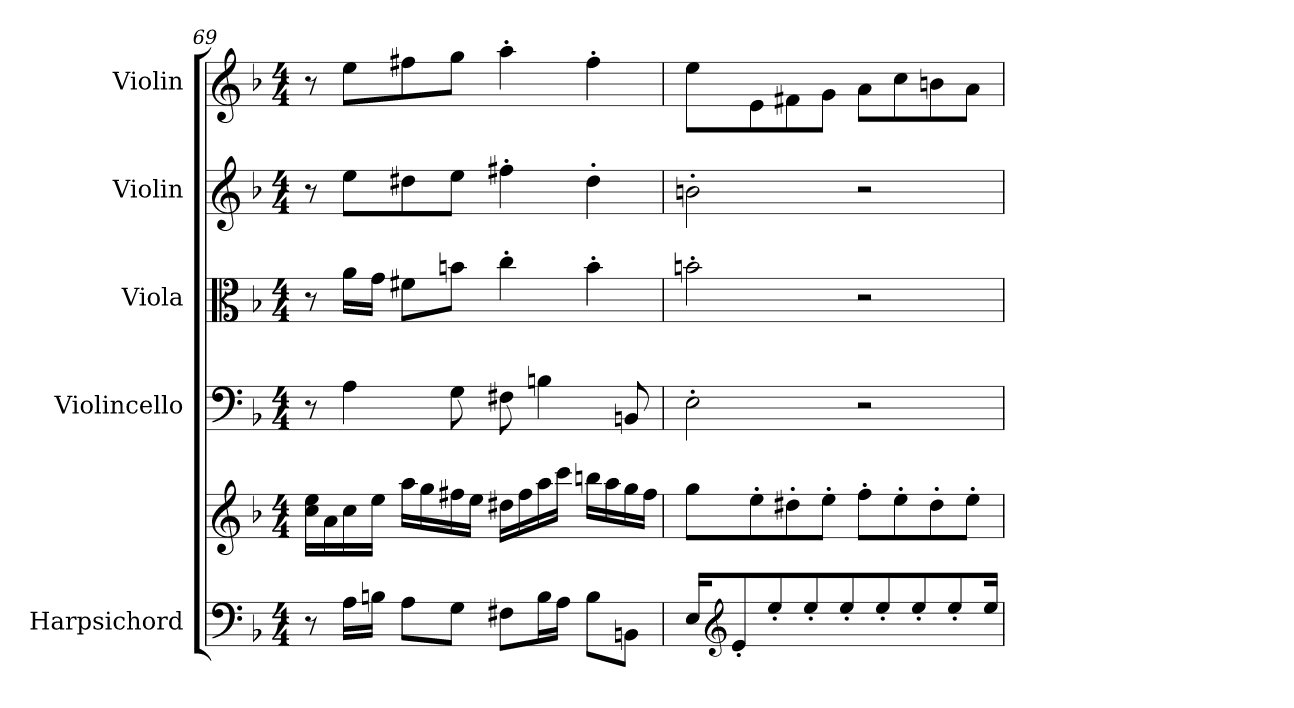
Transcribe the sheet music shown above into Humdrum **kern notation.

**kern	**kern	**kern	**kern	**kern	**kern
*part5	*part5	*part4	*part3	*part2	*part1
*staff6	*staff5	*staff4	*staff3	*staff2	*staff1
*I"Harpsichord	*	*I"Violincello	*I"Viola	*I"Violin	*I"Violin
*I'Hpschd	*	*I'Vc	*I'Vla	*I'Vln	*I'Vln
!!LO:PB:g=z
*clefF4	*clefG2	*clefF4	*clefC3	*clefG2	*clefG2
*k[b-]	*k[b-]	*k[b-]	*k[b-]	*k[b-]	*k[b-]
*M4/4	*M4/4	*M4/4	*M4/4	*M4/4	*M4/4
=69	=69	=69	=69	=69	=69
8r	16cc\ 16ee\LL	8r	8r	8r	8r
.	16a\	.	.	.	.
16A\LL	16cc\	4A\	16a\LL	8ee\L	8ee\L
16Bn\JJ	16ee\JJ	.	16g\JJ	.	.
8A\L	16aa\LL	.	8f#X\L	8dd#X\	8ff#X\
.	16gg\	.	.	.	.
8G\J	16ff#X\	8G\	8bn\J	8ee\J	8gg\J
.	16ee\JJ	.	.	.	.
8F#X\L	16dd#X\LL	8F#X\	4cc'\	4ff#X'\	4aa'\
.	16ff#\	.	.	.	.
16B\L	16aa\	4Bn\	.	.	.
16A\JJ	16ccc\JJ	.	.	.	.
8B\L	16bbn\LL	.	4b'\	4dd#'\	4ff#'\
.	16aa\	.	.	.	.
8BBn\J	16gg\	8BBn/	.	.	.
.	16ff#\JJ	.	.	.	.
=70	=70	=70	=70	=70	=70
16E/KL	8gg\L	2E'\	2bn'\	2bn'\	8ee\L
*clefG2	*	*	*	*	*
8e'/	.	.	.	.	.
.	8ee'\	.	.	.	8e\
8ee'/	.	.	.	.	.
.	8dd#X'\	.	.	.	8f#X\
8ee'/	.	.	.	.	.
.	8ee'\J	.	.	.	8g\J
8ee'/	.	.	.	.	.
.	8ff'\L	2r	2r	2r	8a\L
8ee'/	.	.	.	.	.
.	8ee'\	.	.	.	8cc\
8ee'/	.	.	.	.	.
.	8dd#'\	.	.	.	8bn\
8ee'/	.	.	.	.	.
.	8ee'\J	.	.	.	8a\J
16ee/Jk	.	.	.	.	.
=	=	=	=	=	=
*-	*-	*-	*-	*-	*-
